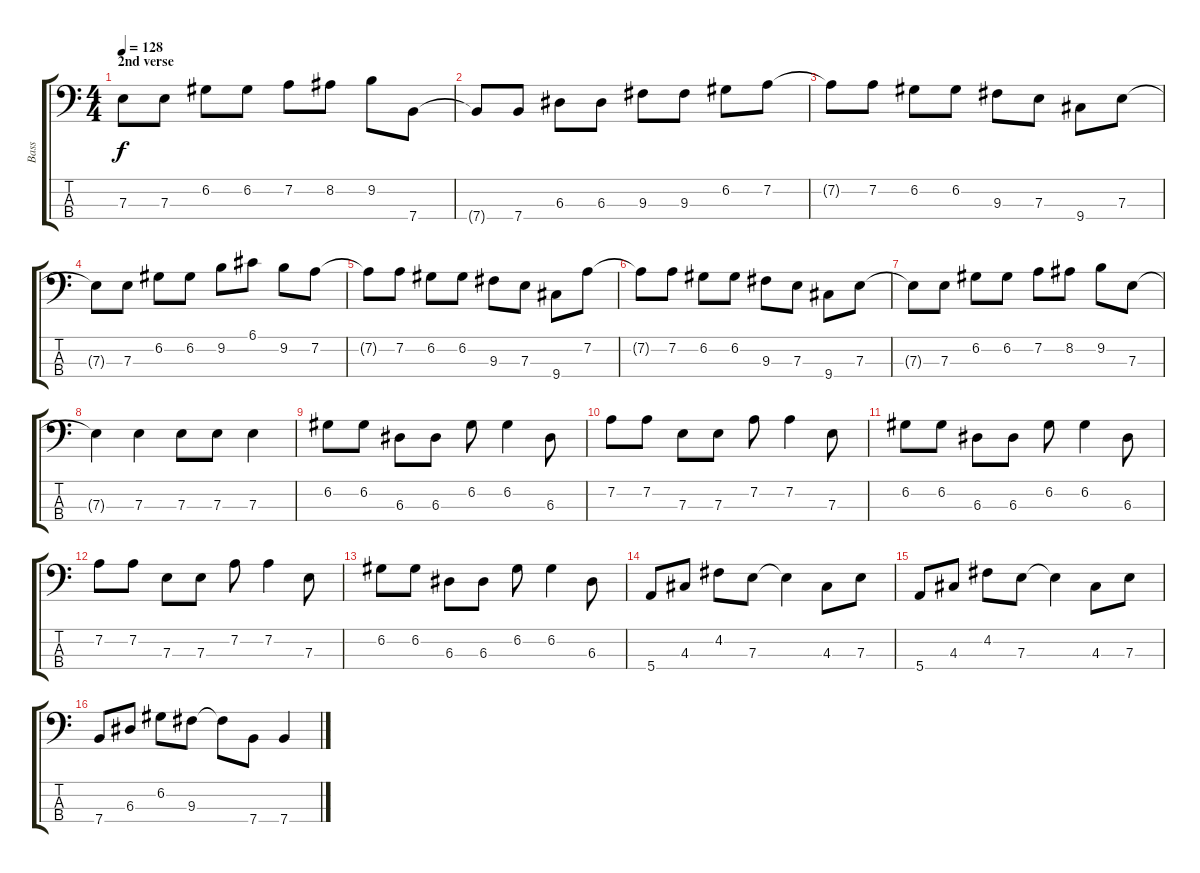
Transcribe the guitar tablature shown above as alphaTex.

\track ("Bass" "Bass") {instrument electricbassfinger}
\staff {score tabs}
\tuning (G2 D2 A1 E1) {hide}
\ts (4 4)
\section ("" "2nd verse")
\tempo 128
\clef f4
\ks c
7.3.8{dy f} 7.3.8 6.2.8 6.2.8 7.2.8 8.2.8 9.2.8 7.4.8 |
7.4{t}.8 7.4.8 6.3.8 6.3.8 9.3.8 9.3.8 6.2.8 7.2.8 |
7.2{t}.8 7.2.8 6.2.8 6.2.8 9.3.8 7.3.8 9.4.8 7.3.8 |
7.3{t}.8 7.3.8 6.2.8 6.2.8 9.2.8 6.1.8 9.2.8 7.2.8 |
7.2{t}.8 7.2.8 6.2.8 6.2.8 9.3.8 7.3.8 9.4.8 7.2.8 |
7.2{t}.8 7.2.8 6.2.8 6.2.8 9.3.8 7.3.8 9.4.8 7.3.8 |
7.3{t}.8 7.3.8 6.2.8 6.2.8 7.2.8 8.2.8 9.2.8 7.3.8 |
7.3{t}.4 7.3.4 7.3.8 7.3.8 7.3.4 |
6.2.8 6.2.8 6.3.8 6.3.8 6.2.8 6.2.4 6.3.8 |
7.2.8 7.2.8 7.3.8 7.3.8 7.2.8 7.2.4 7.3.8 |
6.2.8 6.2.8 6.3.8 6.3.8 6.2.8 6.2.4 6.3.8 |
7.2.8 7.2.8 7.3.8 7.3.8 7.2.8 7.2.4 7.3.8 |
6.2.8 6.2.8 6.3.8 6.3.8 6.2.8 6.2.4 6.3.8 |
5.4.8 4.3.8 4.2.8 7.3.8 7.3{t}.4 4.3.8 7.3.8 |
5.4.8 4.3.8 4.2.8 7.3.8 7.3{t}.4 4.3.8 7.3.8 |
7.4.8 6.3.8 6.2.8 9.3.8 9.3{t}.8 7.4.8 7.4.4
